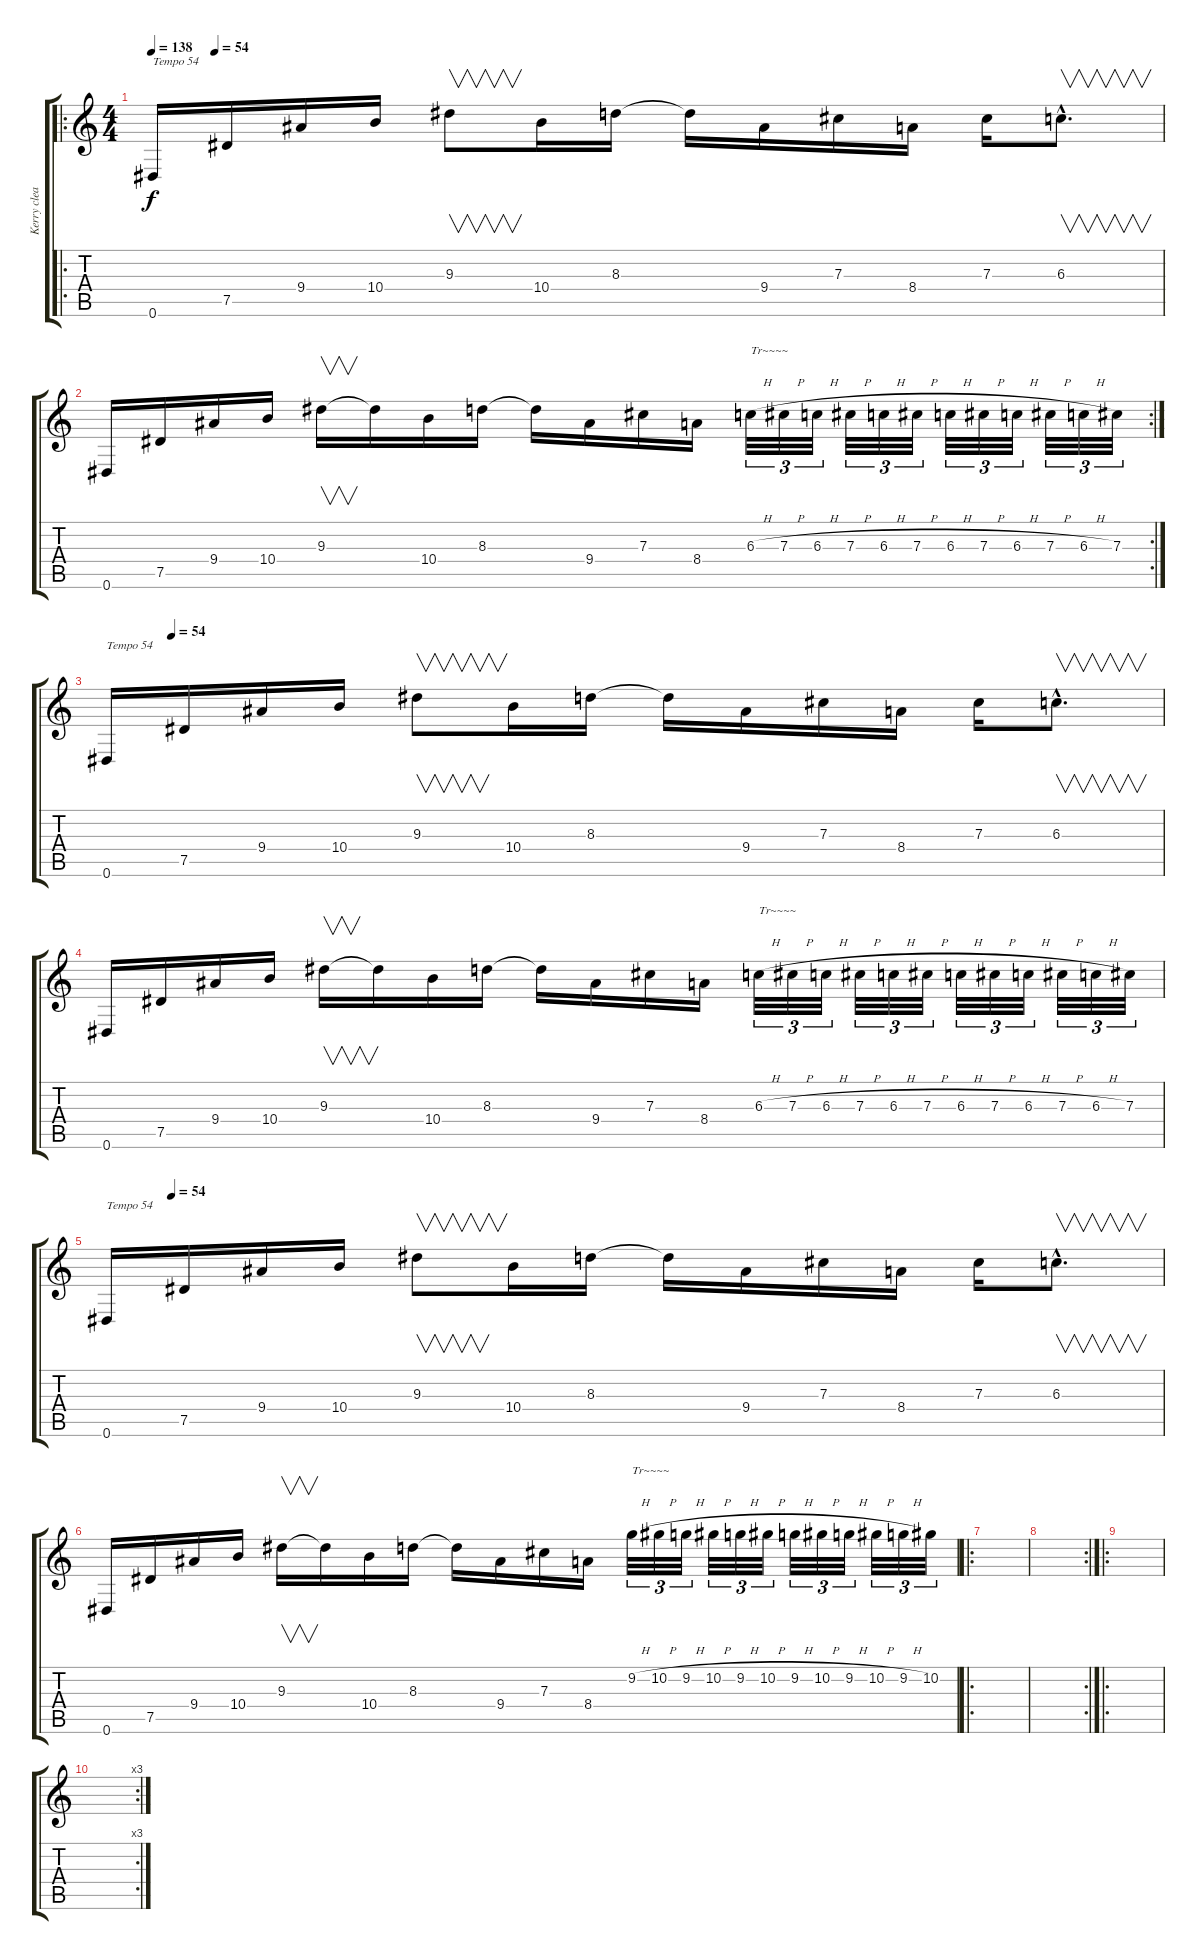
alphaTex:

\track ("Kerry clean" "Kerry clea") {instrument electricguitarclean}
\staff {score tabs}
\tuning (Eb4 Bb3 Gb3 Db3 Ab2 Eb2) {hide}
\ro
\ts (4 4)
\tempo 138
\tempo (54 0.0625)
\tempo 138
\clef g2
\ks c
0.6.16{txt "Tempo 54" dy f instrument electricguitarclean} 7.5.16 9.4.16 10.4.16 9.3.8{v} 10.4.16 8.3.16 8.3{t}.16 9.4.16 7.3.16 8.4.16 7.3.16 6.3{hac}.8{v d} |
\rc 2
0.6.16 7.5.16 9.4.16 10.4.16 9.3.16{v} 9.3{t}.16 10.4.16 8.3.16 8.3{t}.16 9.4.16 7.3.16 8.4.16 6.3{h}.32{tu (3 2) txt "Tr~~~~"} 7.3{h}.32{tu (3 2)} 6.3{h}.32{tu (3 2)} 7.3{h}.32{tu (3 2)} 6.3{h}.32{tu (3 2)} 7.3{h}.32{tu (3 2)} 6.3{h}.32{tu (3 2)} 7.3{h}.32{tu (3 2)} 6.3{h}.32{tu (3 2)} 7.3{h}.32{tu (3 2)} 6.3{h}.32{tu (3 2)} 7.3.32{tu (3 2)} |
\tempo (54 0.0625)
0.6.16{txt "Tempo 54"} 7.5.16 9.4.16 10.4.16 9.3.8{v} 10.4.16 8.3.16 8.3{t}.16 9.4.16 7.3.16 8.4.16 7.3.16 6.3{hac}.8{v d} |
0.6.16 7.5.16 9.4.16 10.4.16 9.3.16{v} 9.3{t}.16 10.4.16 8.3.16 8.3{t}.16 9.4.16 7.3.16 8.4.16 6.3{h}.32{tu (3 2) txt "Tr~~~~"} 7.3{h}.32{tu (3 2)} 6.3{h}.32{tu (3 2)} 7.3{h}.32{tu (3 2)} 6.3{h}.32{tu (3 2)} 7.3{h}.32{tu (3 2)} 6.3{h}.32{tu (3 2)} 7.3{h}.32{tu (3 2)} 6.3{h}.32{tu (3 2)} 7.3{h}.32{tu (3 2)} 6.3{h}.32{tu (3 2)} 7.3.32{tu (3 2)} |
\tempo (54 0.0625)
0.6.16{txt "Tempo 54"} 7.5.16 9.4.16 10.4.16 9.3.8{v} 10.4.16 8.3.16 8.3{t}.16 9.4.16 7.3.16 8.4.16 7.3.16 6.3{hac}.8{v d} |
0.6.16 7.5.16 9.4.16 10.4.16 9.3.16{v} 9.3{t}.16 10.4.16 8.3.16 8.3{t}.16 9.4.16 7.3.16 8.4.16 9.2{h}.32{tu (3 2) txt "Tr~~~~"} 10.2{h}.32{tu (3 2)} 9.2{h}.32{tu (3 2)} 10.2{h}.32{tu (3 2)} 9.2{h}.32{tu (3 2)} 10.2{h}.32{tu (3 2)} 9.2{h}.32{tu (3 2)} 10.2{h}.32{tu (3 2)} 9.2{h}.32{tu (3 2)} 10.2{h}.32{tu (3 2)} 9.2{h}.32{tu (3 2)} 10.2.32{tu (3 2)} |
\ro
|
\rc 2
|
\ro
|
\rc 3
